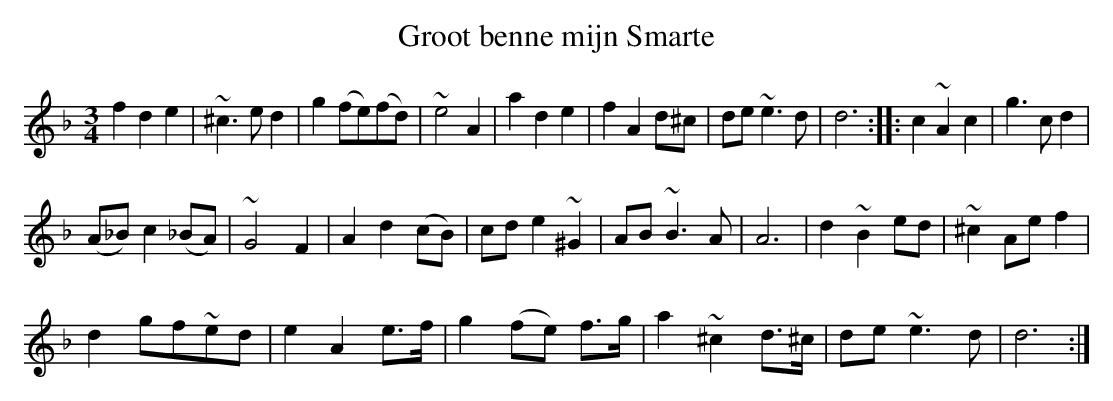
X:1
T:Groot benne mijn Smarte
M:3/4
K:Dmin
f2d2e2|~^c3ed2|g2(fe)(fd)|~e4A2|a2d2e2|f2A2d^c|de~e3d|d6:||:c2~A2c2|g3cd2|
(A_B)c2(_BA)|~G4F2|A2d2(cB)|cde2~^G2|AB~B3A|A6|d2~B2ed|~^c2Aef2|
d2gf~ed|e2A2e>f|g2(fe) f>g|a2~^c2d>^c|de~e3d|d6:|
